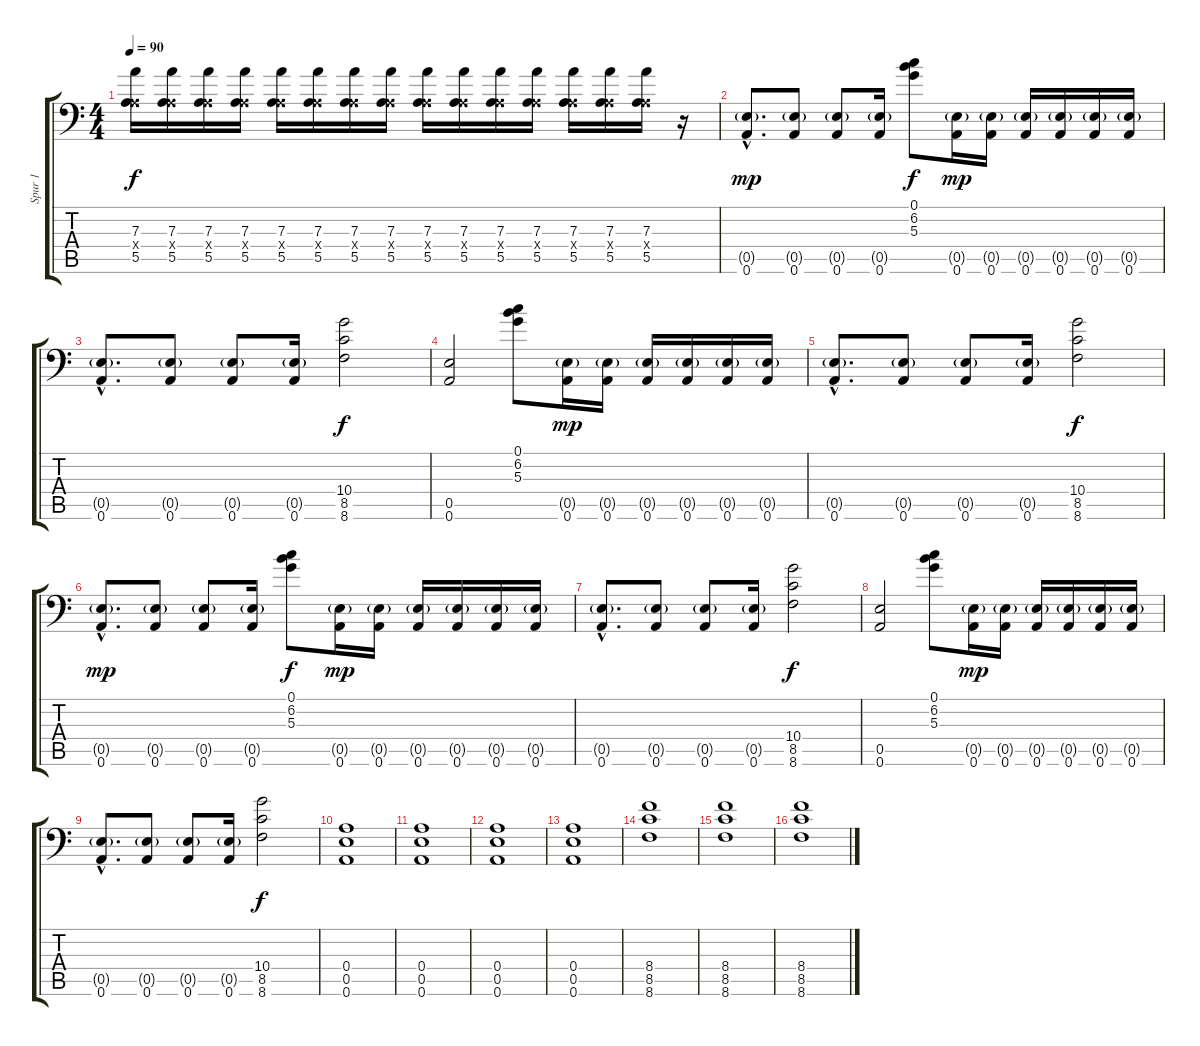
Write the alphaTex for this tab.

\track ("Spur 1" "Spur 1") {instrument distortionguitar}
\staff {score tabs}
\tuning (B3 Gb3 D3 A2 E2 A1) {hide}
\ts (4 4)
\tempo 90
\clef f4
\ks c
(7.3 0.4{x} 5.5).16{dy f} (7.3 0.4{x} 5.5).16 (7.3 0.4{x} 5.5).16 (7.3 0.4{x} 5.5).16 (7.3 0.4{x} 5.5).16 (7.3 0.4{x} 5.5).16 (7.3 0.4{x} 5.5).16 (7.3 0.4{x} 5.5).16 (7.3 0.4{x} 5.5).16 (7.3 0.4{x} 5.5).16 (7.3 0.4{x} 5.5).16 (7.3 0.4{x} 5.5).16 (7.3 0.4{x} 5.5).16 (7.3 0.4{x} 5.5).16 (7.3 0.4{x} 5.5).16 r.16 |
(0.5{g hac} 0.6{hac}).8{d dy mp} (0.5{g} 0.6).8 (0.5{g} 0.6).8 (0.5{g} 0.6).16 (0.1 6.2 5.3).8{dy f} (0.5{g} 0.6).16{dy mp} (0.5{g} 0.6).16 (0.5{g} 0.6).16 (0.5{g} 0.6).16 (0.5{g} 0.6).16 (0.5{g} 0.6).16 |
(0.5{g hac} 0.6{hac}).8{d} (0.5{g} 0.6).8 (0.5{g} 0.6).8 (0.5{g} 0.6).16 (10.4 8.5 8.6).2{dy f} |
(0.5 0.6).2 (0.1 6.2 5.3).8 (0.5{g} 0.6).16{dy mp} (0.5{g} 0.6).16 (0.5{g} 0.6).16 (0.5{g} 0.6).16 (0.5{g} 0.6).16 (0.5{g} 0.6).16 |
(0.5{g hac} 0.6{hac}).8{d} (0.5{g} 0.6).8 (0.5{g} 0.6).8 (0.5{g} 0.6).16 (10.4 8.5 8.6).2{dy f} |
(0.5{g hac} 0.6{hac}).8{d dy mp} (0.5{g} 0.6).8 (0.5{g} 0.6).8 (0.5{g} 0.6).16 (0.1 6.2 5.3).8{dy f} (0.5{g} 0.6).16{dy mp} (0.5{g} 0.6).16 (0.5{g} 0.6).16 (0.5{g} 0.6).16 (0.5{g} 0.6).16 (0.5{g} 0.6).16 |
(0.5{g hac} 0.6{hac}).8{d} (0.5{g} 0.6).8 (0.5{g} 0.6).8 (0.5{g} 0.6).16 (10.4 8.5 8.6).2{dy f} |
(0.5 0.6).2 (0.1 6.2 5.3).8 (0.5{g} 0.6).16{dy mp} (0.5{g} 0.6).16 (0.5{g} 0.6).16 (0.5{g} 0.6).16 (0.5{g} 0.6).16 (0.5{g} 0.6).16 |
(0.5{g hac} 0.6{hac}).8{d} (0.5{g} 0.6).8 (0.5{g} 0.6).8 (0.5{g} 0.6).16 (10.4 8.5 8.6).2{dy f} |
(0.4 0.5 0.6).1 |
(0.4 0.5 0.6).1 |
(0.4 0.5 0.6).1 |
(0.4 0.5 0.6).1 |
(8.4 8.5 8.6).1 |
(8.4 8.5 8.6).1 |
(8.4 8.5 8.6).1
